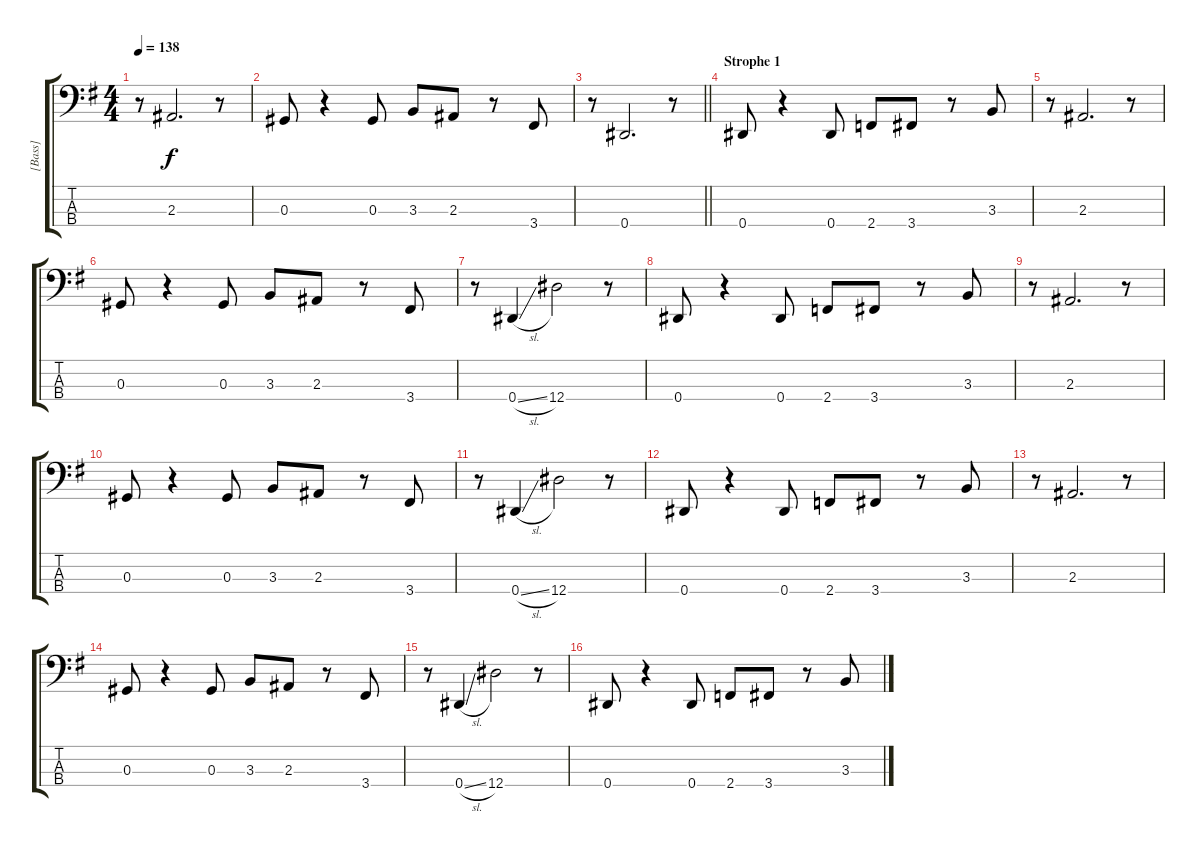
\track ("[Bass]" "[Bass]") {instrument electricbassfinger}
\staff {score tabs}
\tuning (Gb2 Db2 Ab1 Eb1) {hide}
\ts (4 4)
\tempo 138
\clef f4
\ks eminor
r.8{dy f} 2.3.2{d} r.8 |
0.3.8 r.4 0.3.8 3.3.8 2.3.8 r.8 3.4.8 |
\barLineRight lightlight
r.8 0.4.2{d} r.8 |
\section ("" "Strophe 1")
0.4.8 r.4 0.4.8 2.4.8 3.4.8 r.8 3.3.8 |
r.8 2.3.2{d} r.8 |
0.3.8 r.4 0.3.8 3.3.8 2.3.8 r.8 3.4.8 |
r.8 0.4{sl}.4 12.4.2 r.8 |
0.4.8 r.4 0.4.8 2.4.8 3.4.8 r.8 3.3.8 |
r.8 2.3.2{d} r.8 |
0.3.8 r.4 0.3.8 3.3.8 2.3.8 r.8 3.4.8 |
r.8 0.4{sl}.4 12.4.2 r.8 |
0.4.8 r.4 0.4.8 2.4.8 3.4.8 r.8 3.3.8 |
r.8 2.3.2{d} r.8 |
0.3.8 r.4 0.3.8 3.3.8 2.3.8 r.8 3.4.8 |
r.8 0.4{sl}.4 12.4.2 r.8 |
0.4.8 r.4 0.4.8 2.4.8 3.4.8 r.8 3.3.8
